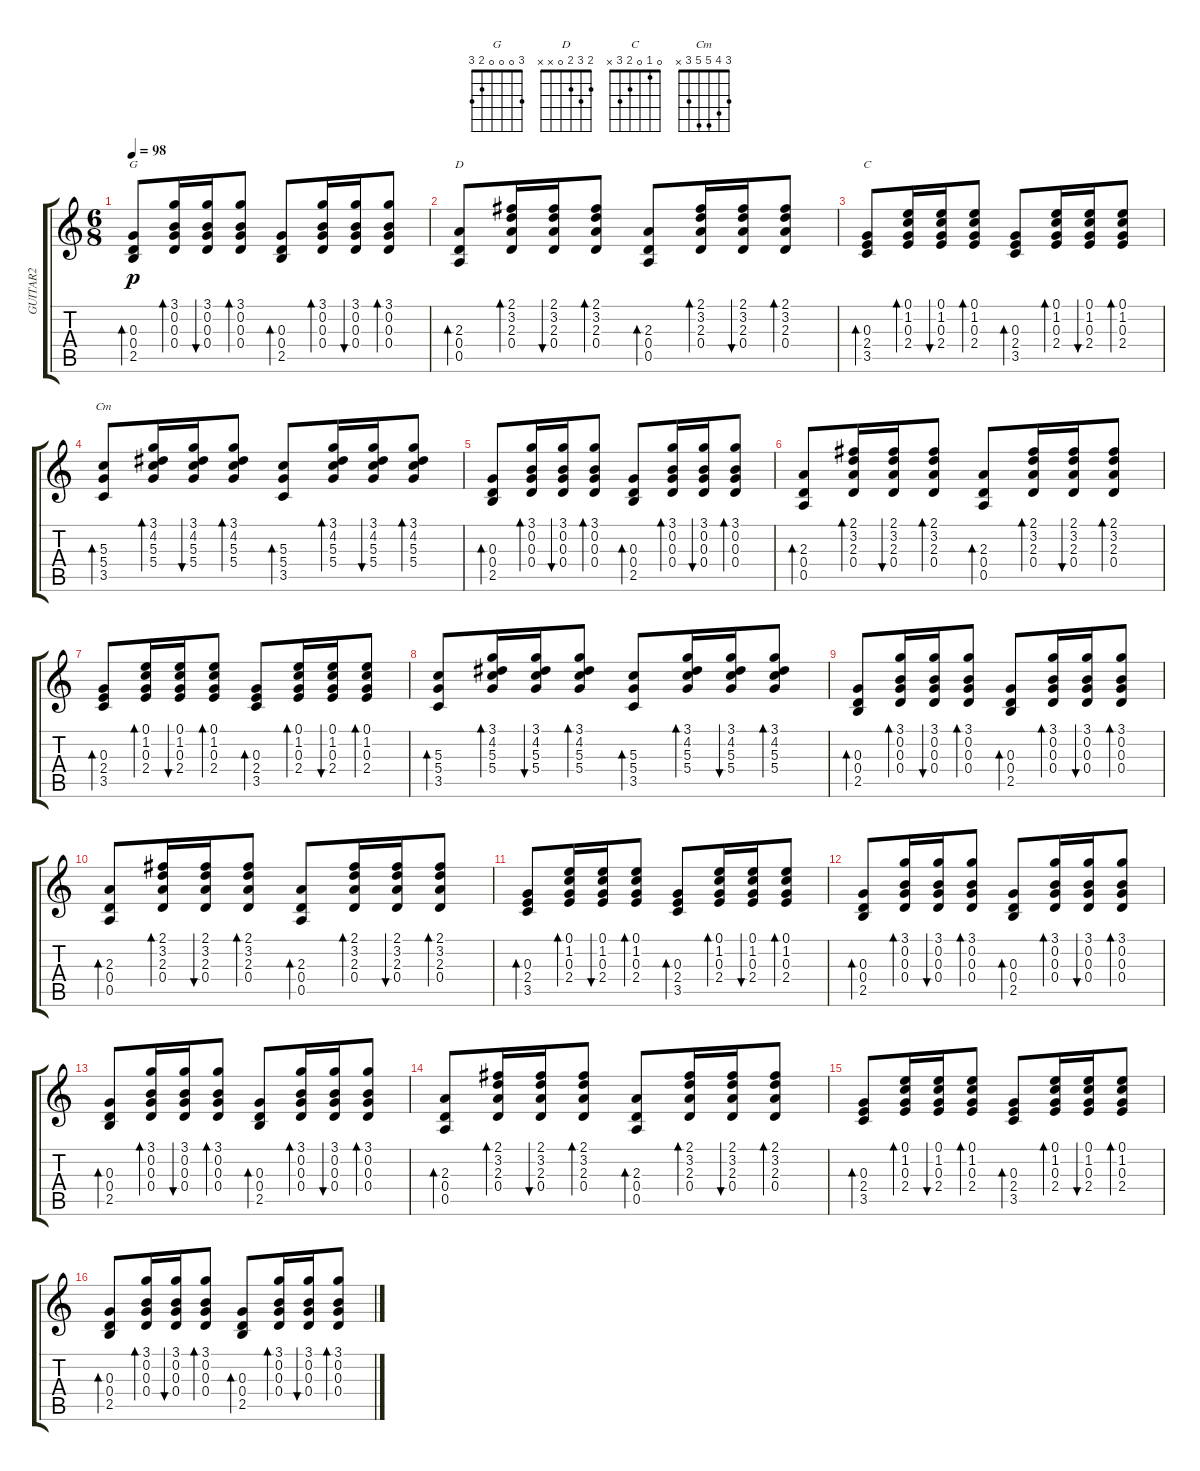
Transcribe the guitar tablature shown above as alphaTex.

\track ("GUITAR2" "GUITAR2") {instrument electricguitarclean}
\staff {score tabs}
\tuning (E4 B3 G3 D3 A2 E2) {hide}
\chord ("G" 3 0 0 0 2 3)
\chord ("D" 2 3 2 0 x x)
\chord ("C" 0 1 0 2 3 x)
\chord ("Cm" 3 4 5 5 3 x)
\ts (6 8)
\tempo 98
\clef g2
\ks c
(0.3 0.4 2.5).8{bd 30 ch "G" dy p instrument electricguitarclean} (3.1 0.2 0.3 0.4).16{bd 30} (3.1 0.2 0.3 0.4).16{bu 30} (3.1 0.2 0.3 0.4).8{bd 30} (0.3 0.4 2.5).8{bd 30} (3.1 0.2 0.3 0.4).16{bd 30} (3.1 0.2 0.3 0.4).16{bu 30} (3.1 0.2 0.3 0.4).8{bd 30} |
(2.3 0.4 0.5).8{bd 30 ch "D"} (2.1 3.2 2.3 0.4).16{bd 30} (2.1 3.2 2.3 0.4).16{bu 30} (2.1 3.2 2.3 0.4).8{bd 30} (2.3 0.4 0.5).8{bd 30} (2.1 3.2 2.3 0.4).16{bd 30} (2.1 3.2 2.3 0.4).16{bu 30} (2.1 3.2 2.3 0.4).8{bd 30} |
(0.3 2.4 3.5).8{bd 30 ch "C"} (0.1 1.2 0.3 2.4).16{bd 30} (0.1 1.2 0.3 2.4).16{bu 30} (0.1 1.2 0.3 2.4).8{bd 30} (0.3 2.4 3.5).8{bd 30} (0.1 1.2 0.3 2.4).16{bd 30} (0.1 1.2 0.3 2.4).16{bu 30} (0.1 1.2 0.3 2.4).8{bd 30} |
(5.3 5.4 3.5).8{bd 30 ch "Cm"} (3.1 4.2 5.3 5.4).16{bd 30} (3.1 4.2 5.3 5.4).16{bu 30} (3.1 4.2 5.3 5.4).8{bd 30} (5.3 5.4 3.5).8{bd 30} (3.1 4.2 5.3 5.4).16{bd 30} (3.1 4.2 5.3 5.4).16{bu 30} (3.1 4.2 5.3 5.4).8{bd 30} |
(0.3 0.4 2.5).8{bd 30} (3.1 0.2 0.3 0.4).16{bd 30} (3.1 0.2 0.3 0.4).16{bu 30} (3.1 0.2 0.3 0.4).8{bd 30} (0.3 0.4 2.5).8{bd 30} (3.1 0.2 0.3 0.4).16{bd 30} (3.1 0.2 0.3 0.4).16{bu 30} (3.1 0.2 0.3 0.4).8{bd 30} |
(2.3 0.4 0.5).8{bd 30} (2.1 3.2 2.3 0.4).16{bd 30} (2.1 3.2 2.3 0.4).16{bu 30} (2.1 3.2 2.3 0.4).8{bd 30} (2.3 0.4 0.5).8{bd 30} (2.1 3.2 2.3 0.4).16{bd 30} (2.1 3.2 2.3 0.4).16{bu 30} (2.1 3.2 2.3 0.4).8{bd 30} |
(0.3 2.4 3.5).8{bd 30} (0.1 1.2 0.3 2.4).16{bd 30} (0.1 1.2 0.3 2.4).16{bu 30} (0.1 1.2 0.3 2.4).8{bd 30} (0.3 2.4 3.5).8{bd 30} (0.1 1.2 0.3 2.4).16{bd 30} (0.1 1.2 0.3 2.4).16{bu 30} (0.1 1.2 0.3 2.4).8{bd 30} |
(5.3 5.4 3.5).8{bd 30} (3.1 4.2 5.3 5.4).16{bd 30} (3.1 4.2 5.3 5.4).16{bu 30} (3.1 4.2 5.3 5.4).8{bd 30} (5.3 5.4 3.5).8{bd 30} (3.1 4.2 5.3 5.4).16{bd 30} (3.1 4.2 5.3 5.4).16{bu 30} (3.1 4.2 5.3 5.4).8{bd 30} |
(0.3 0.4 2.5).8{bd 30} (3.1 0.2 0.3 0.4).16{bd 30} (3.1 0.2 0.3 0.4).16{bu 30} (3.1 0.2 0.3 0.4).8{bd 30} (0.3 0.4 2.5).8{bd 30} (3.1 0.2 0.3 0.4).16{bd 30} (3.1 0.2 0.3 0.4).16{bu 30} (3.1 0.2 0.3 0.4).8{bd 30} |
(2.3 0.4 0.5).8{bd 30} (2.1 3.2 2.3 0.4).16{bd 30} (2.1 3.2 2.3 0.4).16{bu 30} (2.1 3.2 2.3 0.4).8{bd 30} (2.3 0.4 0.5).8{bd 30} (2.1 3.2 2.3 0.4).16{bd 30} (2.1 3.2 2.3 0.4).16{bu 30} (2.1 3.2 2.3 0.4).8{bd 30} |
(0.3 2.4 3.5).8{bd 30} (0.1 1.2 0.3 2.4).16{bd 30} (0.1 1.2 0.3 2.4).16{bu 30} (0.1 1.2 0.3 2.4).8{bd 30} (0.3 2.4 3.5).8{bd 30} (0.1 1.2 0.3 2.4).16{bd 30} (0.1 1.2 0.3 2.4).16{bu 30} (0.1 1.2 0.3 2.4).8{bd 30} |
(0.3 0.4 2.5).8{bd 30} (3.1 0.2 0.3 0.4).16{bd 30} (3.1 0.2 0.3 0.4).16{bu 30} (3.1 0.2 0.3 0.4).8{bd 30} (0.3 0.4 2.5).8{bd 30} (3.1 0.2 0.3 0.4).16{bd 30} (3.1 0.2 0.3 0.4).16{bu 30} (3.1 0.2 0.3 0.4).8{bd 30} |
(0.3 0.4 2.5).8{bd 30} (3.1 0.2 0.3 0.4).16{bd 30} (3.1 0.2 0.3 0.4).16{bu 30} (3.1 0.2 0.3 0.4).8{bd 30} (0.3 0.4 2.5).8{bd 30} (3.1 0.2 0.3 0.4).16{bd 30} (3.1 0.2 0.3 0.4).16{bu 30} (3.1 0.2 0.3 0.4).8{bd 30} |
(2.3 0.4 0.5).8{bd 30} (2.1 3.2 2.3 0.4).16{bd 30} (2.1 3.2 2.3 0.4).16{bu 30} (2.1 3.2 2.3 0.4).8{bd 30} (2.3 0.4 0.5).8{bd 30} (2.1 3.2 2.3 0.4).16{bd 30} (2.1 3.2 2.3 0.4).16{bu 30} (2.1 3.2 2.3 0.4).8{bd 30} |
(0.3 2.4 3.5).8{bd 30} (0.1 1.2 0.3 2.4).16{bd 30} (0.1 1.2 0.3 2.4).16{bu 30} (0.1 1.2 0.3 2.4).8{bd 30} (0.3 2.4 3.5).8{bd 30} (0.1 1.2 0.3 2.4).16{bd 30} (0.1 1.2 0.3 2.4).16{bu 30} (0.1 1.2 0.3 2.4).8{bd 30} |
(0.3 0.4 2.5).8{bd 30} (3.1 0.2 0.3 0.4).16{bd 30} (3.1 0.2 0.3 0.4).16{bu 30} (3.1 0.2 0.3 0.4).8{bd 30} (0.3 0.4 2.5).8{bd 30} (3.1 0.2 0.3 0.4).16{bd 30} (3.1 0.2 0.3 0.4).16{bu 30} (3.1 0.2 0.3 0.4).8{bd 30}
